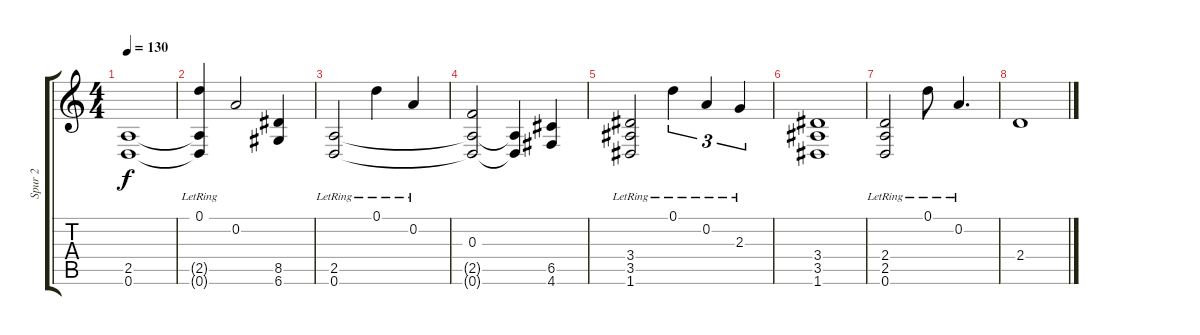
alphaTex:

\track ("Spur 2" "Spur 2") {instrument distortionguitar}
\staff {score tabs}
\tuning (D4 A3 F3 C3 G2 D2) {hide}
\ts (4 4)
\tempo 130
\clef g2
\ks c
(2.5 0.6).1{dy f} |
(0.1{lr} 2.5{t} 0.6{t}).4 0.2.2 (8.5 6.6).4 |
(2.5{lr} 0.6{lr}).2 0.1{lr}.4 0.2{lr}.4 |
(0.3 2.5{t} 0.6{t}).2 (2.5{t} 0.6{t}).4 (6.5 4.6).4 |
(3.4{lr} 3.5{lr} 1.6{lr}).2 0.1{lr}.4{tu (3 2)} 0.2{lr}.4{tu (3 2)} 2.3{lr}.4{tu (3 2)} |
(3.4 3.5 1.6).1 |
(2.4{lr} 2.5{lr} 0.6{lr}).2 0.1{lr}.8 0.2{lr}.4{d} |
2.4.1
